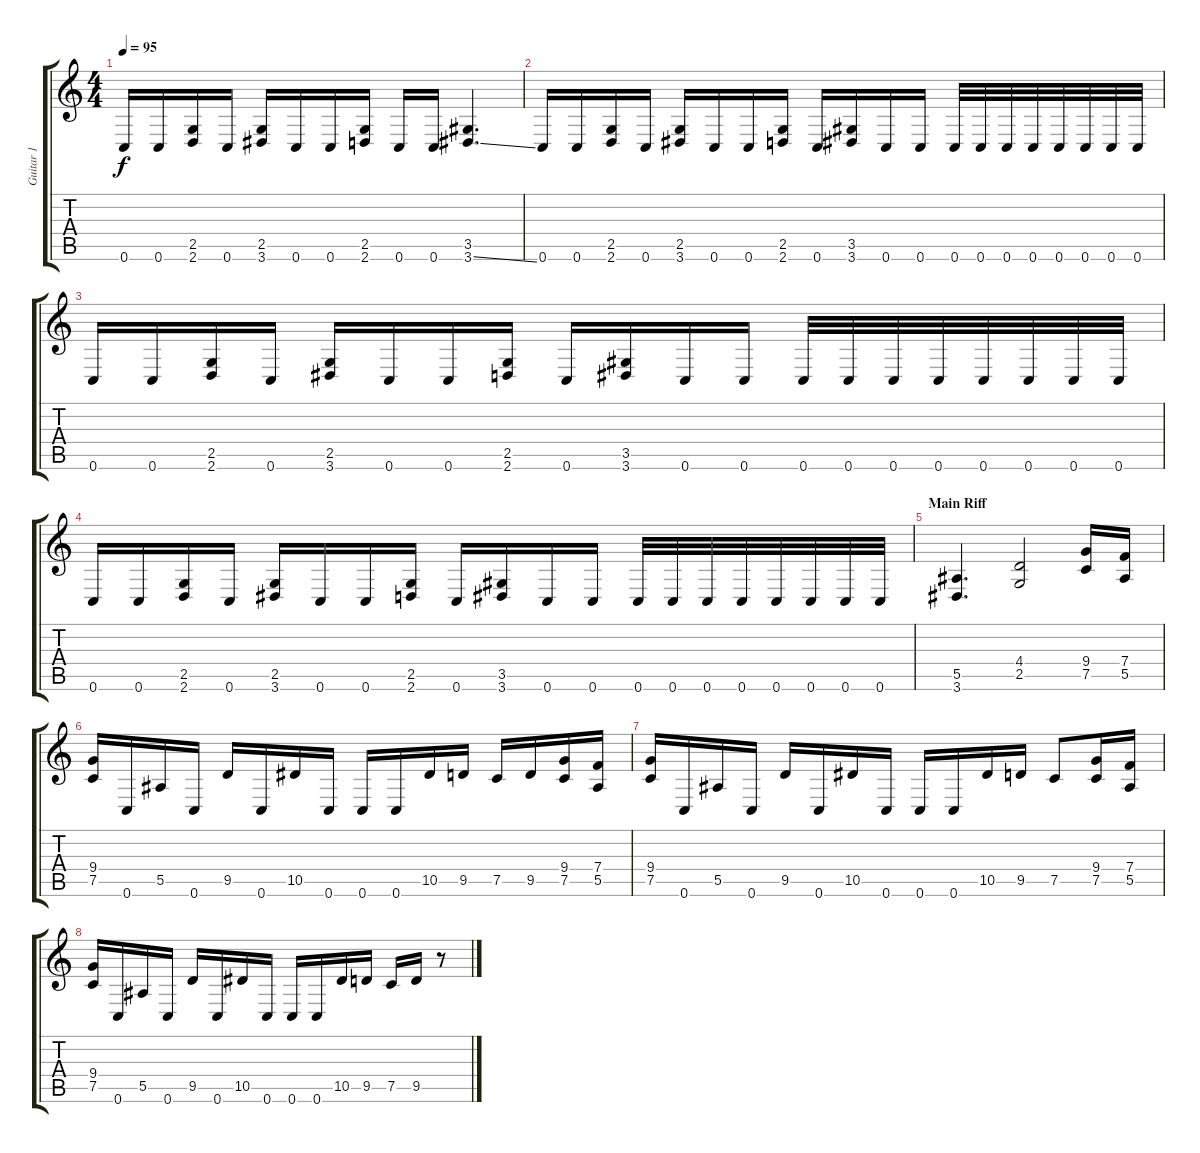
\track ("Guitar 1" "Guitar 1") {instrument distortionguitar}
\staff {score tabs}
\tuning (C4 G3 Eb3 Bb2 F2 C2) {hide}
\ts (4 4)
\tempo 95
\clef g2
\ks c
0.6.16{dy f} 0.6.16 (2.5 2.6).16 0.6.16 (2.5 3.6).16 0.6.16 0.6.16 (2.5 2.6).16 0.6.16 0.6.16 (3.5 3.6{ss}).4{d} |
0.6.16 0.6.16 (2.5 2.6).16 0.6.16 (2.5 3.6).16 0.6.16 0.6.16 (2.5 2.6).16 0.6.16 (3.5 3.6).16 0.6.16 0.6.16 0.6.32 0.6.32 0.6.32 0.6.32 0.6.32 0.6.32 0.6.32 0.6.32 |
0.6.16 0.6.16 (2.5 2.6).16 0.6.16 (2.5 3.6).16 0.6.16 0.6.16 (2.5 2.6).16 0.6.16 (3.5 3.6).16 0.6.16 0.6.16 0.6.32 0.6.32 0.6.32 0.6.32 0.6.32 0.6.32 0.6.32 0.6.32 |
0.6.16 0.6.16 (2.5 2.6).16 0.6.16 (2.5 3.6).16 0.6.16 0.6.16 (2.5 2.6).16 0.6.16 (3.5 3.6).16 0.6.16 0.6.16 0.6.32 0.6.32 0.6.32 0.6.32 0.6.32 0.6.32 0.6.32 0.6.32 |
\section ("" "Main Riff")
(5.5 3.6).4{d} (4.4 2.5).2 (9.4 7.5).16 (7.4 5.5).16 |
(9.4 7.5).16 0.6.16 5.5.16 0.6.16 9.5.16 0.6.16 10.5.16 0.6.16 0.6.16 0.6.16 10.5.16 9.5.16 7.5.16 9.5.16 (9.4 7.5).16 (7.4 5.5).16 |
(9.4 7.5).16 0.6.16 5.5.16 0.6.16 9.5.16 0.6.16 10.5.16 0.6.16 0.6.16 0.6.16 10.5.16 9.5.16 7.5.8 (9.4 7.5).16 (7.4 5.5).16 |
(9.4 7.5).16 0.6.16 5.5.16 0.6.16 9.5.16 0.6.16 10.5.16 0.6.16 0.6.16 0.6.16 10.5.16 9.5.16 7.5.16 9.5.16 r.8
